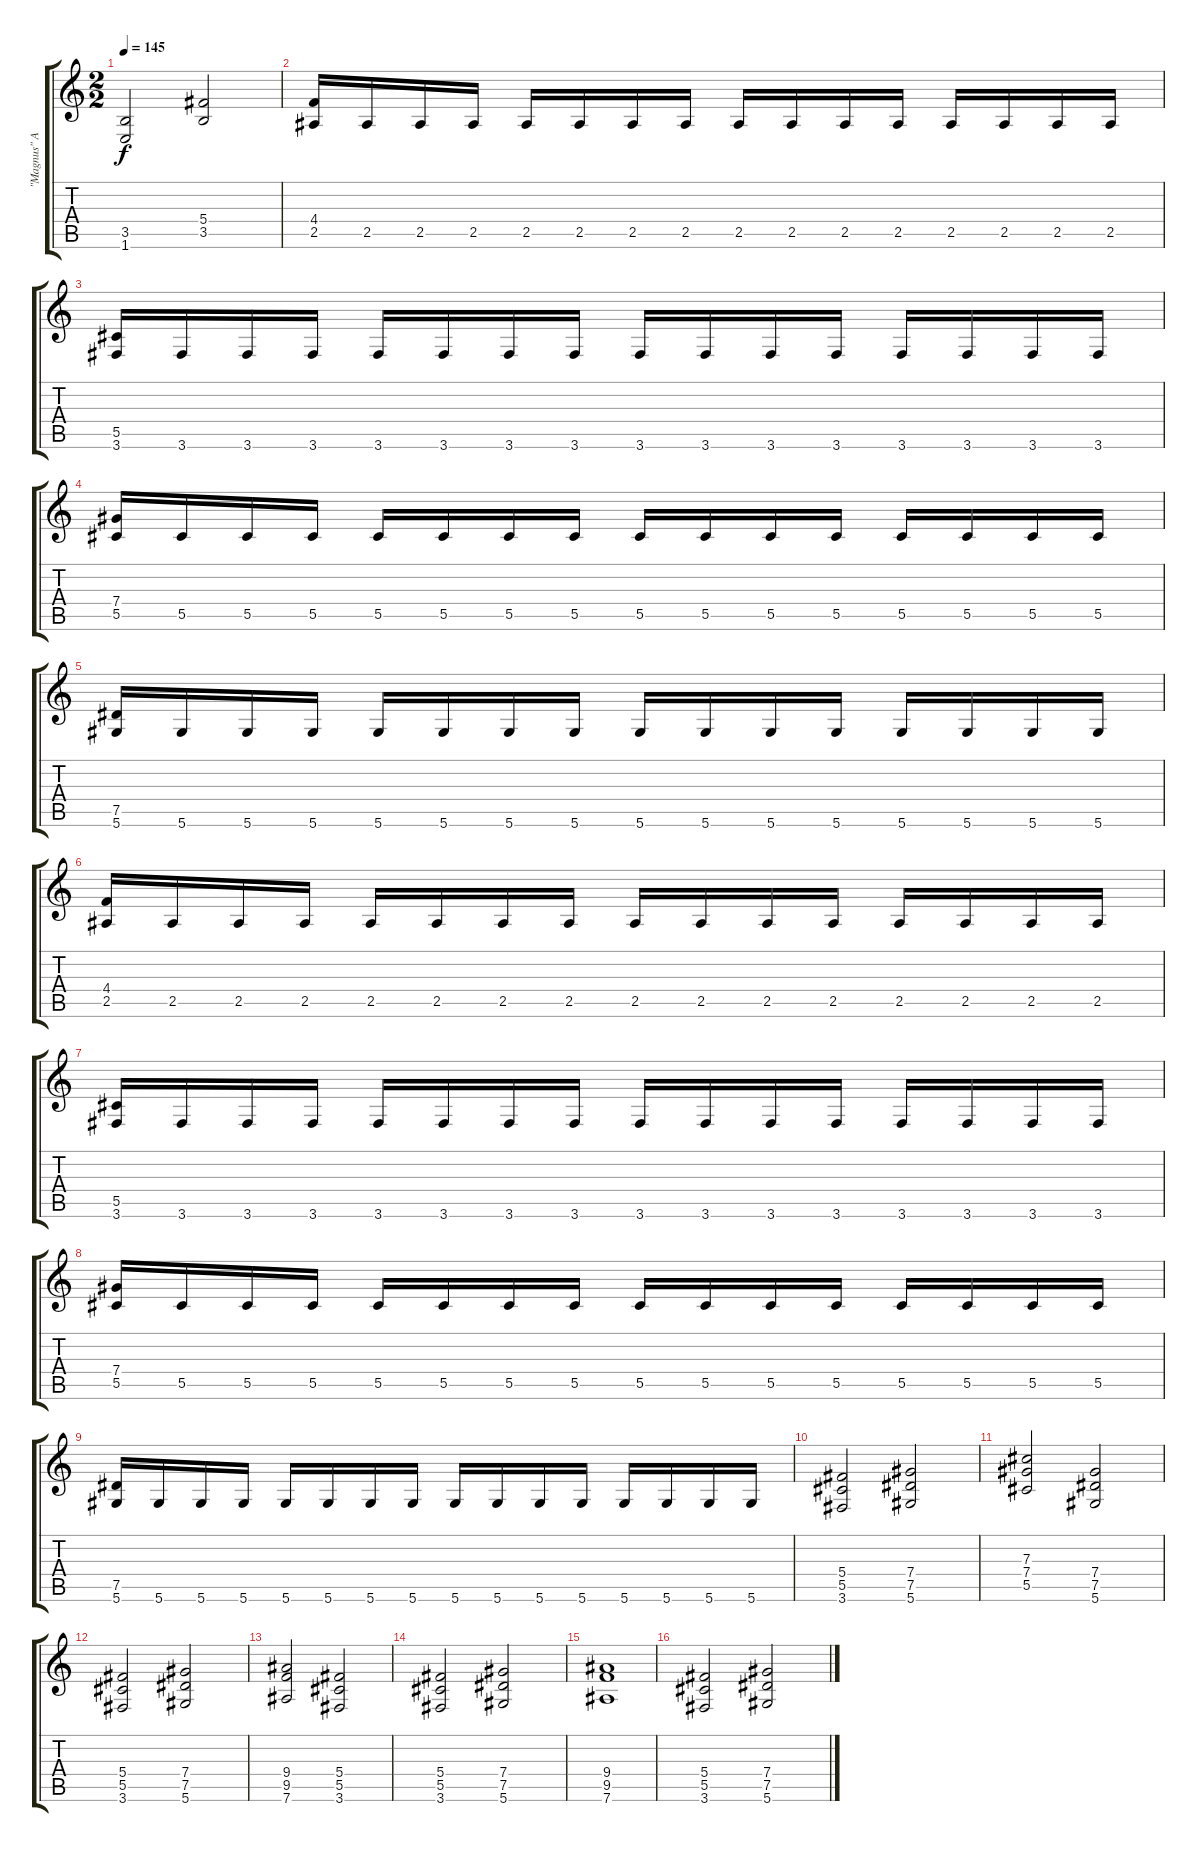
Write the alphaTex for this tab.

\track ("\"Magnus\" Armin Siepen" "\"Magnus\" A") {instrument distortionguitar}
\staff {score tabs}
\tuning (Eb4 Bb3 Gb3 Db3 Ab2 Eb2) {hide}
\ts (2 2)
\tempo 145
\clef g2
\ks c
(3.5 1.6).2{dy f} (5.4 3.5).2 |
(4.4 2.5).16 2.5.16 2.5.16 2.5.16 2.5.16 2.5.16 2.5.16 2.5.16 2.5.16 2.5.16 2.5.16 2.5.16 2.5.16 2.5.16 2.5.16 2.5.16 |
(5.5 3.6).16 3.6.16 3.6.16 3.6.16 3.6.16 3.6.16 3.6.16 3.6.16 3.6.16 3.6.16 3.6.16 3.6.16 3.6.16 3.6.16 3.6.16 3.6.16 |
(7.4 5.5).16 5.5.16 5.5.16 5.5.16 5.5.16 5.5.16 5.5.16 5.5.16 5.5.16 5.5.16 5.5.16 5.5.16 5.5.16 5.5.16 5.5.16 5.5.16 |
(7.5 5.6).16 5.6.16 5.6.16 5.6.16 5.6.16 5.6.16 5.6.16 5.6.16 5.6.16 5.6.16 5.6.16 5.6.16 5.6.16 5.6.16 5.6.16 5.6.16 |
(4.4 2.5).16 2.5.16 2.5.16 2.5.16 2.5.16 2.5.16 2.5.16 2.5.16 2.5.16 2.5.16 2.5.16 2.5.16 2.5.16 2.5.16 2.5.16 2.5.16 |
(5.5 3.6).16 3.6.16 3.6.16 3.6.16 3.6.16 3.6.16 3.6.16 3.6.16 3.6.16 3.6.16 3.6.16 3.6.16 3.6.16 3.6.16 3.6.16 3.6.16 |
(7.4 5.5).16 5.5.16 5.5.16 5.5.16 5.5.16 5.5.16 5.5.16 5.5.16 5.5.16 5.5.16 5.5.16 5.5.16 5.5.16 5.5.16 5.5.16 5.5.16 |
(7.5 5.6).16 5.6.16 5.6.16 5.6.16 5.6.16 5.6.16 5.6.16 5.6.16 5.6.16 5.6.16 5.6.16 5.6.16 5.6.16 5.6.16 5.6.16 5.6.16 |
(5.4 5.5 3.6).2 (7.4 7.5 5.6).2 |
(7.3 7.4 5.5).2 (7.4 7.5 5.6).2 |
(5.4 5.5 3.6).2 (7.4 7.5 5.6).2 |
(9.4 9.5 7.6).2 (5.4 5.5 3.6).2 |
(5.4 5.5 3.6).2 (7.4 7.5 5.6).2 |
(9.4 9.5 7.6).1 |
(5.4 5.5 3.6).2 (7.4 7.5 5.6).2
